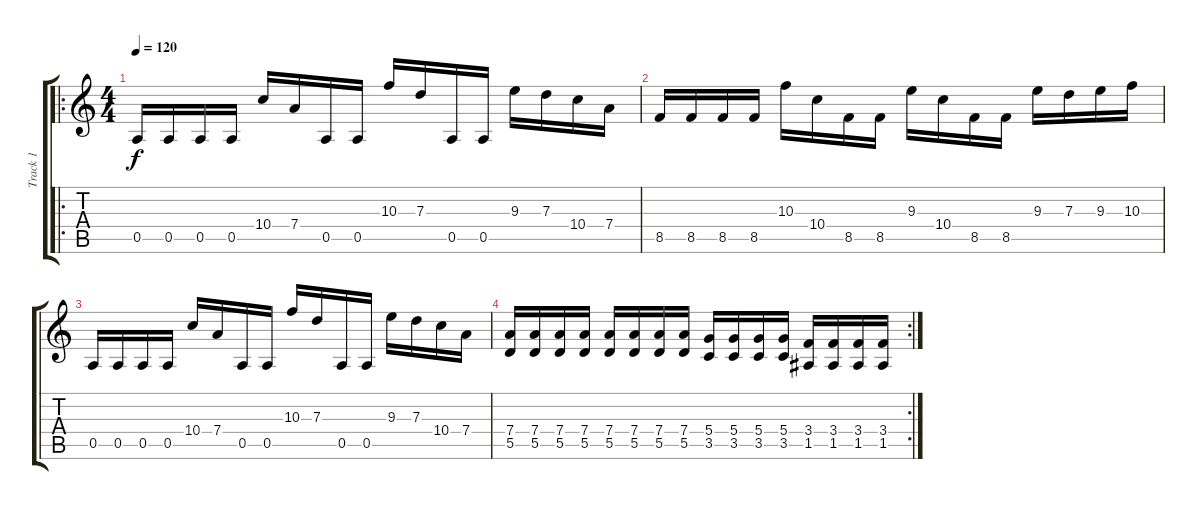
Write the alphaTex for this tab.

\track ("Track 1" "Track 1") {instrument distortionguitar}
\staff {score tabs}
\tuning (E4 B3 G3 D3 A2 E2) {hide}
\ro
\ts (4 4)
\tempo 120
\clef g2
\ks c
0.5.16{dy f instrument distortionguitar} 0.5.16 0.5.16 0.5.16 10.4.16 7.4.16 0.5.16 0.5.16 10.3.16 7.3.16 0.5.16 0.5.16 9.3.16 7.3.16 10.4.16 7.4.16 |
8.5.16 8.5.16 8.5.16 8.5.16 10.3.16 10.4.16 8.5.16 8.5.16 9.3.16 10.4.16 8.5.16 8.5.16 9.3.16 7.3.16 9.3.16 10.3.16 |
0.5.16 0.5.16 0.5.16 0.5.16 10.4.16 7.4.16 0.5.16 0.5.16 10.3.16 7.3.16 0.5.16 0.5.16 9.3.16 7.3.16 10.4.16 7.4.16 |
\rc 2
(7.4 5.5).16 (7.4 5.5).16 (7.4 5.5).16 (7.4 5.5).16 (7.4 5.5).16 (7.4 5.5).16 (7.4 5.5).16 (7.4 5.5).16 (5.4 3.5).16 (5.4 3.5).16 (5.4 3.5).16 (5.4 3.5).16 (3.4 1.5).16 (3.4 1.5).16 (3.4 1.5).16 (3.4 1.5).16
